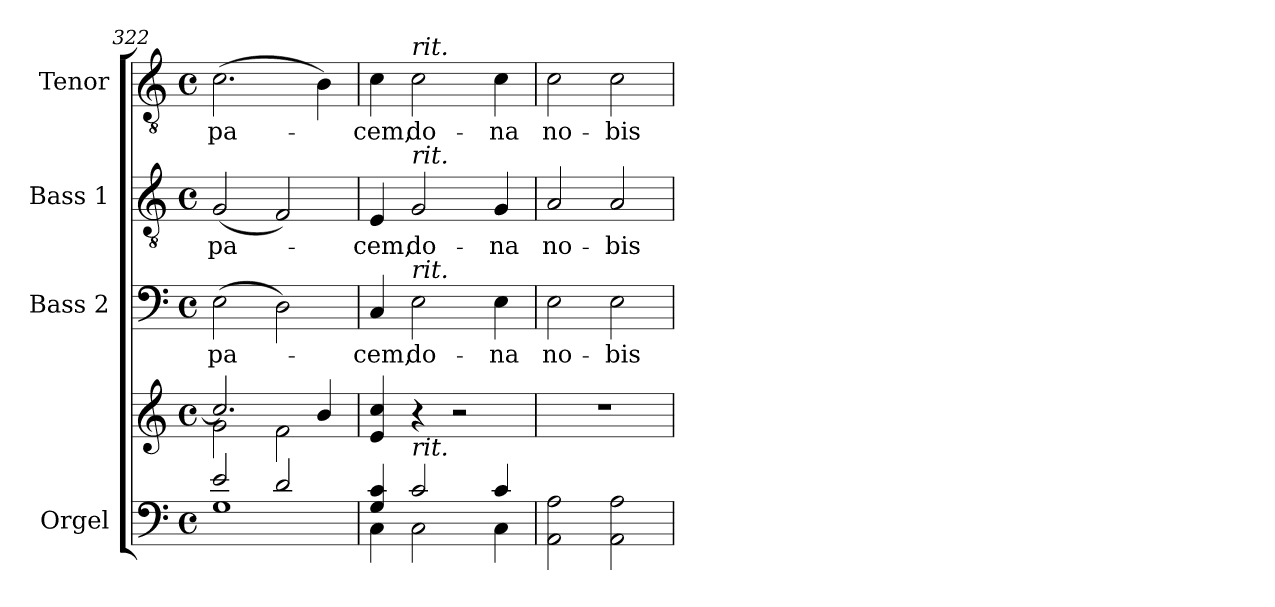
**kern	**kern	**kern	**text	**kern	**text	**kern	**text
*part4	*part4	*part3	*part3	*part2	*part2	*part1	*part1
*staff5	*staff4	*staff3	*staff3	*staff2	*staff2	*staff1	*staff1
*I"Orgel	*	*I"Bass 2	*	*I"Bass 1	*	*I"Tenor	*
*I'Org.	*	*I'B. 2	*	*I'B. 1	*	*I'T.	*
*clefF4	*clefG2	*clefF4	*	*clefGv2	*	*clefGv2	*
*k[]	*k[]	*k[]	*	*k[]	*	*k[]	*
*C:	*C:	*C:	*	*C:	*	*C:	*
*M4/4	*M4/4	*M4/4	*	*M4/4	*	*M4/4	*
*met(c)	*met(c)	*met(c)	*	*met(c)	*	*met(c)	*
=322	=322	=322	=322	=322	=322	=322	=322
*^	*^	*	*	*	*	*	*
!	!	!	!	!	!LO:LY:b	!	!LO:LY:b	!	!LO:LY:b
2e/	1G	2.cc/]	2g\	(>2E\	pa-	(<2G/	pa-	(>2.c\	pa-
2d/	.	.	2f\	2D\)	.	2F/)	.	.	.
.	.	4b/	.	.	.	.	.	4B\)	.
*	*	*v	*v	*	*	*	*	*	*
=323	=323	=323	=323	=323	=323	=323	=323	=323
!	!	!	!	!LO:LY:b	!	!LO:LY:b	!	!LO:LY:b
4G/ 4c/	4C\	4e/ 4cc/	4C/	-cem,	4E/	-cem,	4c\	-cem,
!	!	!	!	!	!	!	!LO:TX:a:i:t=rit.	!
!	!	!	!	!	!LO:TX:a:i:t=rit.	!	!	!
!	!	!	!LO:TX:a:i:t=rit.	!	!	!	!	!
!	!	!LO:TX:b:i:t=rit.	!	!	!	!	!	!
!	!	!	!	!LO:LY:b	!	!LO:LY:b	!	!LO:LY:b
2c/	2C\	4r	2E\	do-	2G/	do-	2c\	do-
.	.	2r	.	.	.	.	.	.
!	!	!	!	!LO:LY:b	!	!LO:LY:b	!	!LO:LY:b
4c/	4C\	.	4E\	-na	4G/	-na	4c\	-na
=324	=324	=324	=324	=324	=324	=324	=324	=324
!	!	!	!	!LO:LY:b	!	!LO:LY:b	!	!LO:LY:b
*v	*v	*	*	*	*	*	*	*
2AA\ 2A\	1r	2E\	no-	2A/	no-	2c\	no-
!	!	!	!LO:LY:b	!	!LO:LY:b	!	!LO:LY:b
2AA\ 2A\	.	2E\	-bis	2A/	-bis	2c\	-bis
=	=	=	=	=	=	=	=
*-	*-	*-	*-	*-	*-	*-	*-
